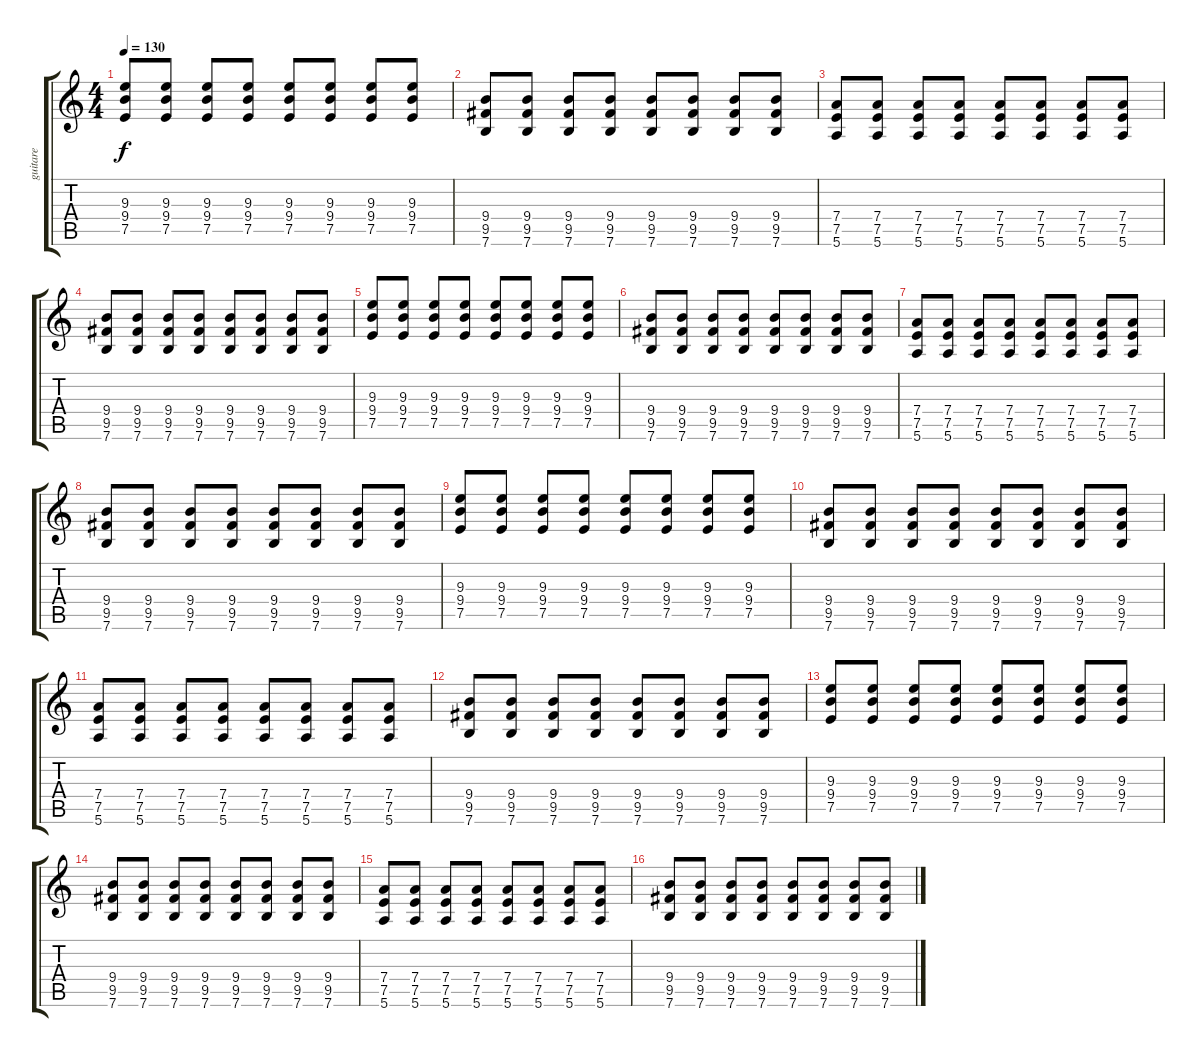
\track ("guitare" "guitare") {instrument overdrivenguitar}
\staff {score tabs}
\tuning (E4 B3 G3 D3 A2 E2) {hide}
\ts (4 4)
\tempo 130
\clef g2
\ks c
(9.3 9.4 7.5).8{dy f} (9.3 9.4 7.5).8 (9.3 9.4 7.5).8 (9.3 9.4 7.5).8 (9.3 9.4 7.5).8 (9.3 9.4 7.5).8 (9.3 9.4 7.5).8 (9.3 9.4 7.5).8 |
(9.4 9.5 7.6).8 (9.4 9.5 7.6).8 (9.4 9.5 7.6).8 (9.4 9.5 7.6).8 (9.4 9.5 7.6).8 (9.4 9.5 7.6).8 (9.4 9.5 7.6).8 (9.4 9.5 7.6).8 |
(7.4 7.5 5.6).8 (7.4 7.5 5.6).8 (7.4 7.5 5.6).8 (7.4 7.5 5.6).8 (7.4 7.5 5.6).8 (7.4 7.5 5.6).8 (7.4 7.5 5.6).8 (7.4 7.5 5.6).8 |
(9.4 9.5 7.6).8 (9.4 9.5 7.6).8 (9.4 9.5 7.6).8 (9.4 9.5 7.6).8 (9.4 9.5 7.6).8 (9.4 9.5 7.6).8 (9.4 9.5 7.6).8 (9.4 9.5 7.6).8 |
(9.3 9.4 7.5).8 (9.3 9.4 7.5).8 (9.3 9.4 7.5).8 (9.3 9.4 7.5).8 (9.3 9.4 7.5).8 (9.3 9.4 7.5).8 (9.3 9.4 7.5).8 (9.3 9.4 7.5).8 |
(9.4 9.5 7.6).8 (9.4 9.5 7.6).8 (9.4 9.5 7.6).8 (9.4 9.5 7.6).8 (9.4 9.5 7.6).8 (9.4 9.5 7.6).8 (9.4 9.5 7.6).8 (9.4 9.5 7.6).8 |
(7.4 7.5 5.6).8 (7.4 7.5 5.6).8 (7.4 7.5 5.6).8 (7.4 7.5 5.6).8 (7.4 7.5 5.6).8 (7.4 7.5 5.6).8 (7.4 7.5 5.6).8 (7.4 7.5 5.6).8 |
(9.4 9.5 7.6).8 (9.4 9.5 7.6).8 (9.4 9.5 7.6).8 (9.4 9.5 7.6).8 (9.4 9.5 7.6).8 (9.4 9.5 7.6).8 (9.4 9.5 7.6).8 (9.4 9.5 7.6).8 |
(9.3 9.4 7.5).8 (9.3 9.4 7.5).8 (9.3 9.4 7.5).8 (9.3 9.4 7.5).8 (9.3 9.4 7.5).8 (9.3 9.4 7.5).8 (9.3 9.4 7.5).8 (9.3 9.4 7.5).8 |
(9.4 9.5 7.6).8 (9.4 9.5 7.6).8 (9.4 9.5 7.6).8 (9.4 9.5 7.6).8 (9.4 9.5 7.6).8 (9.4 9.5 7.6).8 (9.4 9.5 7.6).8 (9.4 9.5 7.6).8 |
(7.4 7.5 5.6).8 (7.4 7.5 5.6).8 (7.4 7.5 5.6).8 (7.4 7.5 5.6).8 (7.4 7.5 5.6).8 (7.4 7.5 5.6).8 (7.4 7.5 5.6).8 (7.4 7.5 5.6).8 |
(9.4 9.5 7.6).8 (9.4 9.5 7.6).8 (9.4 9.5 7.6).8 (9.4 9.5 7.6).8 (9.4 9.5 7.6).8 (9.4 9.5 7.6).8 (9.4 9.5 7.6).8 (9.4 9.5 7.6).8 |
(9.3 9.4 7.5).8 (9.3 9.4 7.5).8 (9.3 9.4 7.5).8 (9.3 9.4 7.5).8 (9.3 9.4 7.5).8 (9.3 9.4 7.5).8 (9.3 9.4 7.5).8 (9.3 9.4 7.5).8 |
(9.4 9.5 7.6).8 (9.4 9.5 7.6).8 (9.4 9.5 7.6).8 (9.4 9.5 7.6).8 (9.4 9.5 7.6).8 (9.4 9.5 7.6).8 (9.4 9.5 7.6).8 (9.4 9.5 7.6).8 |
(7.4 7.5 5.6).8 (7.4 7.5 5.6).8 (7.4 7.5 5.6).8 (7.4 7.5 5.6).8 (7.4 7.5 5.6).8 (7.4 7.5 5.6).8 (7.4 7.5 5.6).8 (7.4 7.5 5.6).8 |
(9.4 9.5 7.6).8 (9.4 9.5 7.6).8 (9.4 9.5 7.6).8 (9.4 9.5 7.6).8 (9.4 9.5 7.6).8 (9.4 9.5 7.6).8 (9.4 9.5 7.6).8 (9.4 9.5 7.6).8
